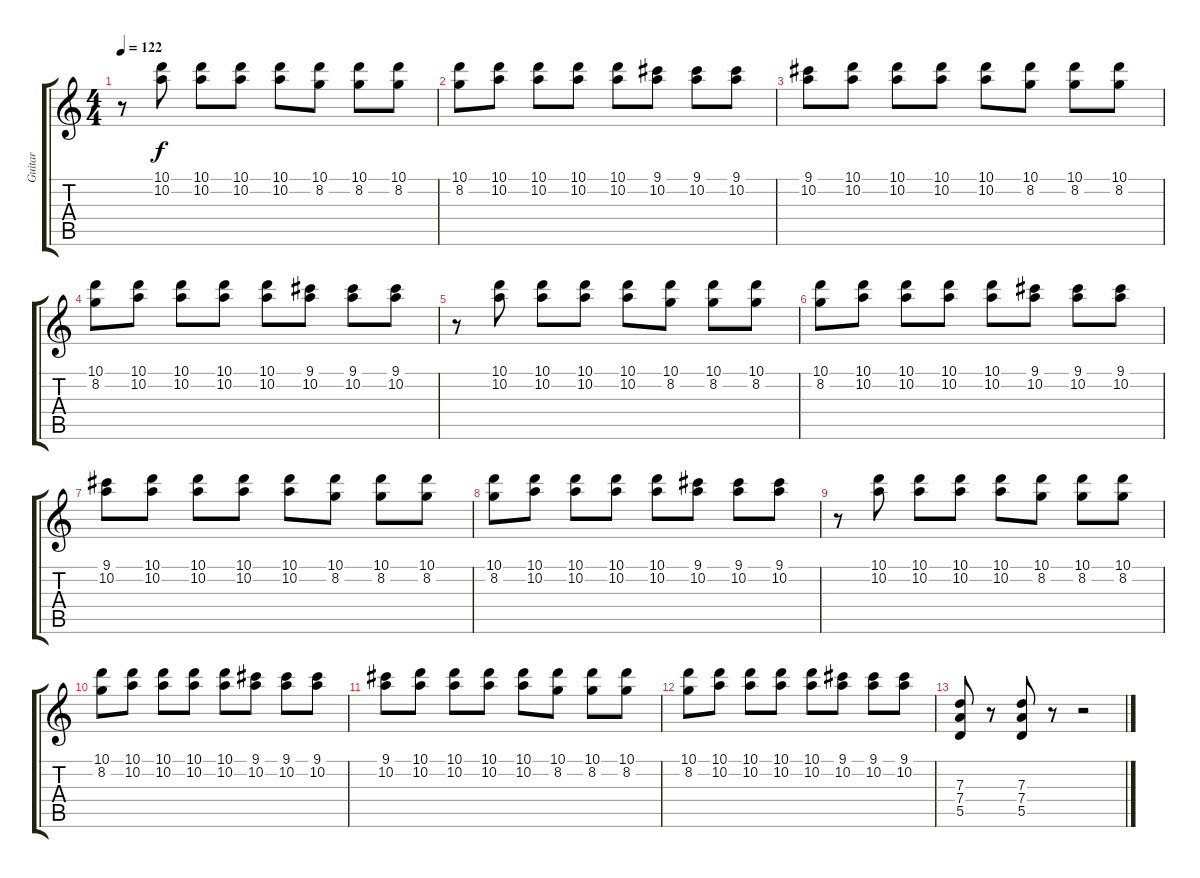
\track ("Guitar" "Guitar") {instrument overdrivenguitar}
\staff {score tabs}
\tuning (E4 B3 G3 D3 A2 E2) {hide}
\ts (4 4)
\tempo 122
\clef g2
\ks c
r.8{dy f} (10.1 10.2).8 (10.1 10.2).8 (10.1 10.2).8 (10.1 10.2).8 (10.1 8.2).8 (10.1 8.2).8 (10.1 8.2).8 |
(10.1 8.2).8 (10.1 10.2).8 (10.1 10.2).8 (10.1 10.2).8 (10.1 10.2).8 (9.1 10.2).8 (9.1 10.2).8 (9.1 10.2).8 |
(9.1 10.2).8 (10.1 10.2).8 (10.1 10.2).8 (10.1 10.2).8 (10.1 10.2).8 (10.1 8.2).8 (10.1 8.2).8 (10.1 8.2).8 |
(10.1 8.2).8 (10.1 10.2).8 (10.1 10.2).8 (10.1 10.2).8 (10.1 10.2).8 (9.1 10.2).8 (9.1 10.2).8 (9.1 10.2).8 |
r.8 (10.1 10.2).8 (10.1 10.2).8 (10.1 10.2).8 (10.1 10.2).8 (10.1 8.2).8 (10.1 8.2).8 (10.1 8.2).8 |
(10.1 8.2).8 (10.1 10.2).8 (10.1 10.2).8 (10.1 10.2).8 (10.1 10.2).8 (9.1 10.2).8 (9.1 10.2).8 (9.1 10.2).8 |
(9.1 10.2).8 (10.1 10.2).8 (10.1 10.2).8 (10.1 10.2).8 (10.1 10.2).8 (10.1 8.2).8 (10.1 8.2).8 (10.1 8.2).8 |
(10.1 8.2).8 (10.1 10.2).8 (10.1 10.2).8 (10.1 10.2).8 (10.1 10.2).8 (9.1 10.2).8 (9.1 10.2).8 (9.1 10.2).8 |
r.8 (10.1 10.2).8 (10.1 10.2).8 (10.1 10.2).8 (10.1 10.2).8 (10.1 8.2).8 (10.1 8.2).8 (10.1 8.2).8 |
(10.1 8.2).8 (10.1 10.2).8 (10.1 10.2).8 (10.1 10.2).8 (10.1 10.2).8 (9.1 10.2).8 (9.1 10.2).8 (9.1 10.2).8 |
(9.1 10.2).8 (10.1 10.2).8 (10.1 10.2).8 (10.1 10.2).8 (10.1 10.2).8 (10.1 8.2).8 (10.1 8.2).8 (10.1 8.2).8 |
(10.1 8.2).8 (10.1 10.2).8 (10.1 10.2).8 (10.1 10.2).8 (10.1 10.2).8 (9.1 10.2).8 (9.1 10.2).8 (9.1 10.2).8 |
(7.3 7.4 5.5).8 r.8 (7.3 7.4 5.5).8 r.8 r.2
